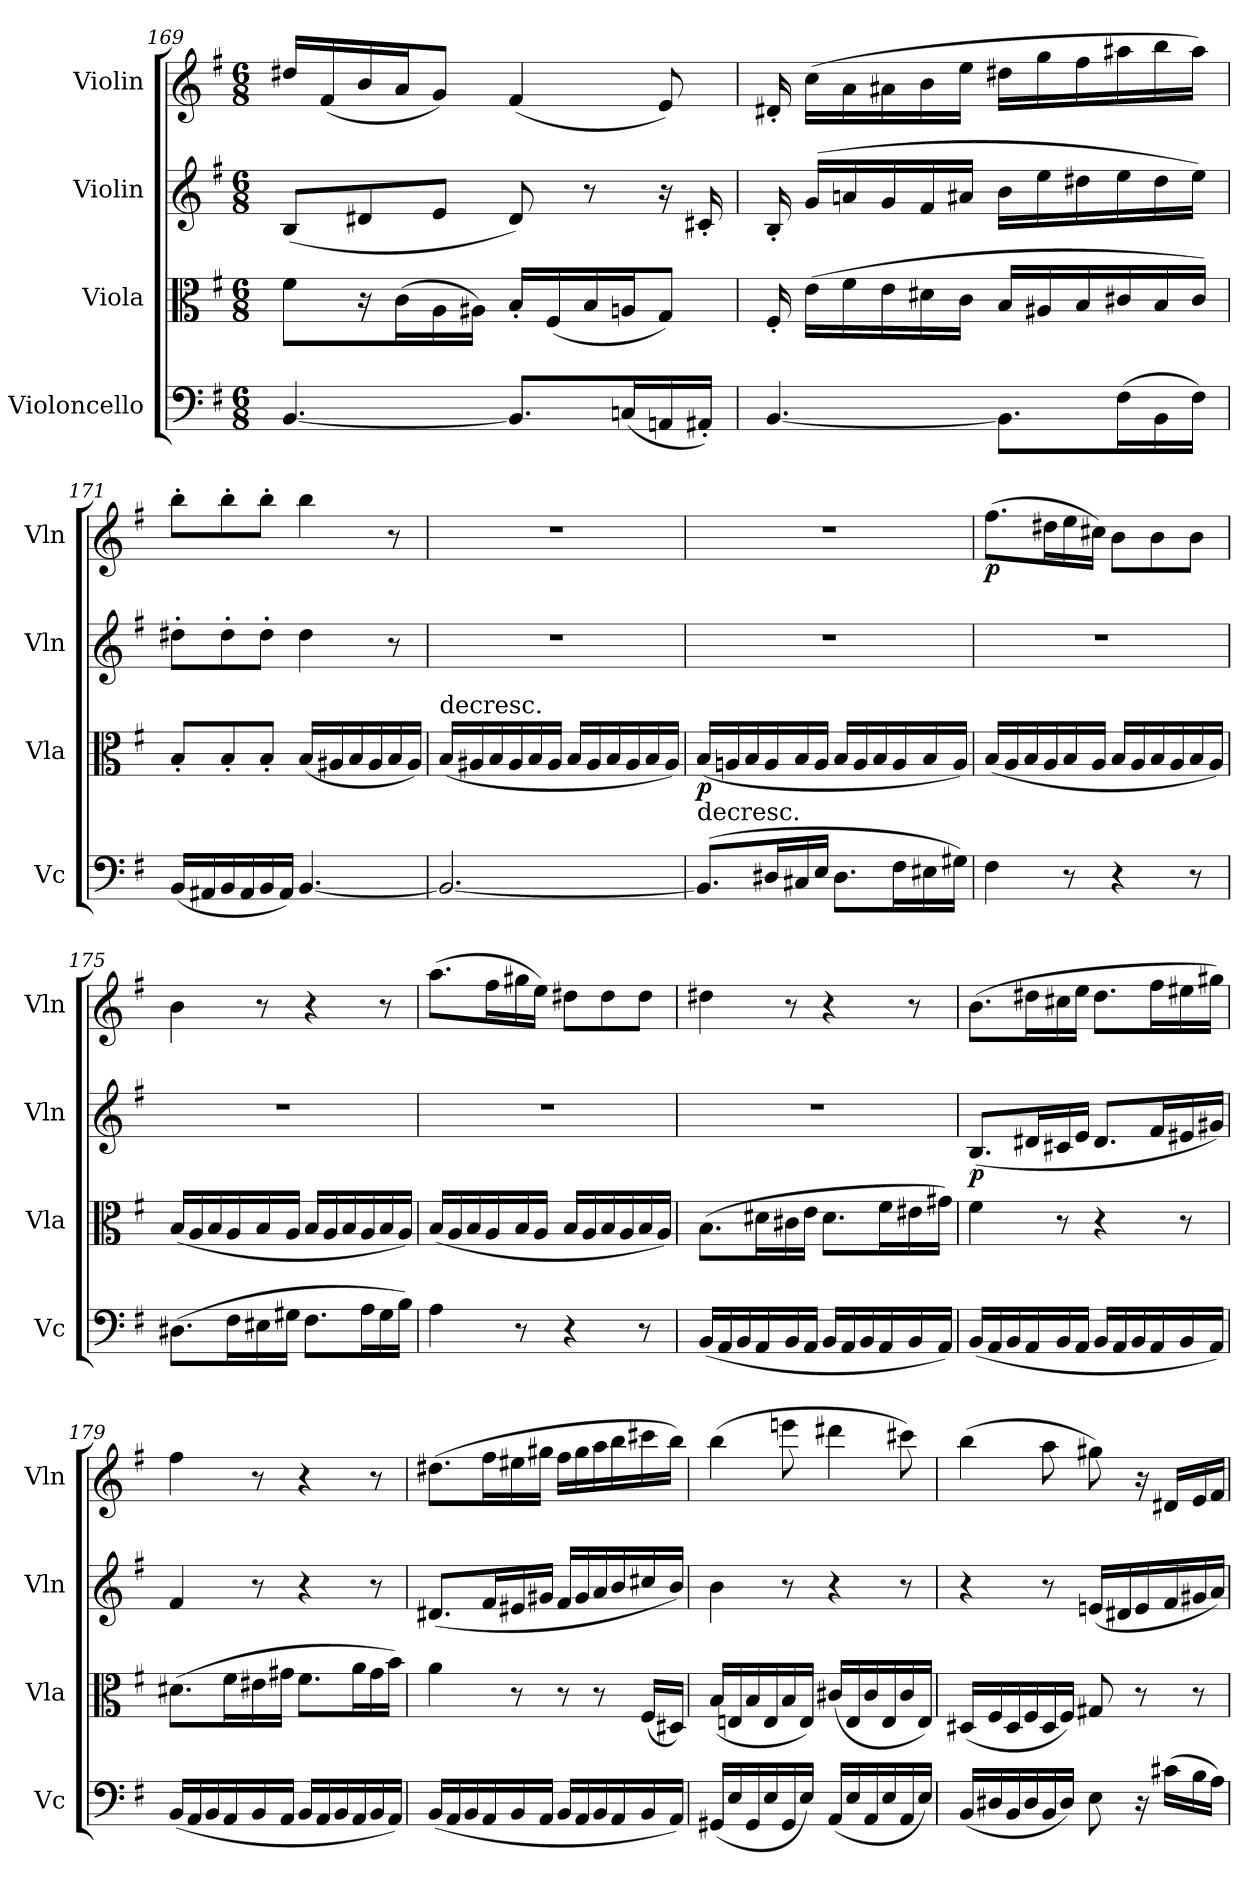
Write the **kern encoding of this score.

**kern	**kern	**dynam	**kern	**dynam	**kern	**dynam
*part4	*part3	*part3	*part2	*part2	*part1	*part1
*staff4	*staff3	*staff3	*staff2	*staff2	*staff1	*staff1
*I"Violoncello	*I"Viola	*	*I"Violin	*	*I"Violin	*
*I'Vc	*I'Vla	*	*I'Vln	*	*I'Vln	*
*clefF4	*clefC3	*	*clefG2	*	*clefG2	*
*k[f#]	*k[f#]	*	*k[f#]	*	*k[f#]	*
*e:	*e:	*	*e:	*	*e:	*
*M6/8	*M6/8	*	*M6/8	*	*M6/8	*
=169	=169	=169	=169	=169	=169	=169
[4.BB/	8f#\L	.	(8B/L	.	16dd#X/LL	.
.	.	.	.	.	(16f#/	.
.	16r	.	8d#X/	.	16b/	.
.	(16c\L	.	.	.	16a/J	.
.	16A\	.	8e/J	.	8g/J)	.
.	16A#X\JJ)	.	.	.	.	.
8.BB/L]	16B'/LL	.	8d#/)	.	(4f#/	.
.	(16F#/	.	.	.	.	.
.	16B/	.	8r	.	.	.
(16Cn/L	16An/J	.	.	.	.	.
16AAn/	8G/J)	.	16r	.	8e/)	.
16AA#X'/JJ)	.	.	16c#X'/	.	.	.
=170	=170	=170	=170	=170	=170	=170
[4.BB/	16F#'/	.	16B'/	.	16d#X'/	.
.	(16e\LL	.	(16g/LL	.	(16cc\LL	.
.	16f#\	.	16an/	.	16a\	.
.	16e\	.	16g/	.	16a#X\	.
.	16d#X\	.	16f#/	.	16b\	.
.	16c\JJ	.	16a#X/JJ	.	16ee\JJ	.
8.BB\L]	16B/LL	.	16b\LL	.	16dd#X\LL	.
.	16A#X/	.	16ee\	.	16gg\	.
.	16B/	.	16dd#X\	.	16ff#\	.
(16F#\L	16c#X/	.	16ee\	.	16aa#X\	.
16BB\	16B/	.	16dd#\	.	16bb\	.
16F#\JJ)	16c#/JJ)	.	16ee\JJ)	.	16aa#\JJ)	.
=171	=171	=171	=171	=171	=171	=171
(16BB/LL	8B'/L	.	8dd#X'\L	.	8bb'\L	.
16AA#X/	.	.	.	.	.	.
16BB/	8B'/	.	8dd#'\	.	8bb'\	.
16AA#/	.	.	.	.	.	.
16BB/	8B'/J	.	8dd#'\J	.	8bb'\J	.
16AA#/JJ)	.	.	.	.	.	.
[4.BB/	(16B/LL	.	4dd#\	.	4bb\	.
.	16A#X/	.	.	.	.	.
.	16B/	.	.	.	.	.
.	16A#/	.	.	.	.	.
.	16B/	.	8r	.	8r	.
.	16A#/JJ)	.	.	.	.	.
=172	=172	=172	=172	=172	=172	=172
!	!LO:TX:t=decresc.	!	!	!	!	!
2.BB/_	(16B/LL	.	2.r	.	2.r	.
.	16A#X/	.	.	.	.	.
.	16B/	.	.	.	.	.
.	16A#/	.	.	.	.	.
.	16B/	.	.	.	.	.
.	16A#/JJ	.	.	.	.	.
.	16B/LL	.	.	.	.	.
.	16A#/	.	.	.	.	.
.	16B/	.	.	.	.	.
.	16A#/	.	.	.	.	.
.	16B/	.	.	.	.	.
.	16A#/JJ)	.	.	.	.	.
=173	=173	=173	=173	=173	=173	=173
!LO:TX:t=decresc.	!	!	!	!	!	!
(8.BB/L]	(16B/LL	p	2.r	.	2.r	.
.	16An/	.	.	.	.	.
.	16B/	.	.	.	.	.
16D#X/L	16A/	.	.	.	.	.
16C#X/	16B/	.	.	.	.	.
16E/JJ	16A/JJ	.	.	.	.	.
8.D#\L	16B/LL	.	.	.	.	.
.	16A/	.	.	.	.	.
.	16B/	.	.	.	.	.
16F#\L	16A/	.	.	.	.	.
16E#X\	16B/	.	.	.	.	.
16G#X\JJ)	16A/JJ)	.	.	.	.	.
=174	=174	=174	=174	=174	=174	=174
4F#\	(16B/LL	.	2.r	.	(8.ff#\L	p
.	16A/	.	.	.	.	.
.	16B/	.	.	.	.	.
.	16A/	.	.	.	16dd#X\L	.
8r	16B/	.	.	.	16ee\	.
.	16A/JJ	.	.	.	16cc#X\JJ)	.
4r	16B/LL	.	.	.	8b\L	.
.	16A/	.	.	.	.	.
.	16B/	.	.	.	8b\	.
.	16A/	.	.	.	.	.
8r	16B/	.	.	.	8b\J	.
.	16A/JJ)	.	.	.	.	.
=175	=175	=175	=175	=175	=175	=175
(8.D#X\L	(16B/LL	.	2.r	.	4b\	.
.	16A/	.	.	.	.	.
.	16B/	.	.	.	.	.
16F#\L	16A/	.	.	.	.	.
16E#X\	16B/	.	.	.	8r	.
16G#X\JJ	16A/JJ	.	.	.	.	.
8.F#\L	16B/LL	.	.	.	4r	.
.	16A/	.	.	.	.	.
.	16B/	.	.	.	.	.
16A\L	16A/	.	.	.	.	.
16G#\	16B/	.	.	.	8r	.
16B\JJ)	16A/JJ)	.	.	.	.	.
=176	=176	=176	=176	=176	=176	=176
4A\	(16B/LL	.	2.r	.	(8.aa\L	.
.	16A/	.	.	.	.	.
.	16B/	.	.	.	.	.
.	16A/	.	.	.	16ff#\L	.
8r	16B/	.	.	.	16gg#X\	.
.	16A/JJ	.	.	.	16ee\JJ)	.
4r	16B/LL	.	.	.	8dd#X\L	.
.	16A/	.	.	.	.	.
.	16B/	.	.	.	8dd#\	.
.	16A/	.	.	.	.	.
8r	16B/	.	.	.	8dd#\J	.
.	16A/JJ)	.	.	.	.	.
=177	=177	=177	=177	=177	=177	=177
(16BB/LL	(8.B\L	.	2.r	.	4dd#X\	.
16AA/	.	.	.	.	.	.
16BB/	.	.	.	.	.	.
16AA/	16d#X\L	.	.	.	.	.
16BB/	16c#X\	.	.	.	8r	.
16AA/JJ	16e\JJ	.	.	.	.	.
16BB/LL	8.d#\L	.	.	.	4r	.
16AA/	.	.	.	.	.	.
16BB/	.	.	.	.	.	.
16AA/	16f#\L	.	.	.	.	.
16BB/	16e#X\	.	.	.	8r	.
16AA/JJ)	16g#X\JJ)	.	.	.	.	.
=178	=178	=178	=178	=178	=178	=178
(16BB/LL	4f#\	.	(8.B/L	p	(8.b\L	.
16AA/	.	.	.	.	.	.
16BB/	.	.	.	.	.	.
16AA/	.	.	16d#X/L	.	16dd#X\L	.
16BB/	8r	.	16c#X/	.	16cc#X\	.
16AA/JJ	.	.	16e/JJ	.	16ee\JJ	.
16BB/LL	4r	.	8.d#/L	.	8.dd#\L	.
16AA/	.	.	.	.	.	.
16BB/	.	.	.	.	.	.
16AA/	.	.	16f#/L	.	16ff#\L	.
16BB/	8r	.	16e#X/	.	16ee#X\	.
16AA/JJ)	.	.	16g#X/JJ)	.	16gg#X\JJ)	.
=179	=179	=179	=179	=179	=179	=179
(16BB/LL	(8.d#X\L	.	4f#/	.	4ff#\	.
16AA/	.	.	.	.	.	.
16BB/	.	.	.	.	.	.
16AA/	16f#\L	.	.	.	.	.
16BB/	16e#X\	.	8r	.	8r	.
16AA/JJ	16g#X\JJ	.	.	.	.	.
16BB/LL	8.f#\L	.	4r	.	4r	.
16AA/	.	.	.	.	.	.
16BB/	.	.	.	.	.	.
16AA/	16a\L	.	.	.	.	.
16BB/	16g#\	.	8r	.	8r	.
16AA/JJ)	16b\JJ)	.	.	.	.	.
=180	=180	=180	=180	=180	=180	=180
(16BB/LL	4a\	.	(8.d#X/L	.	(8.dd#X\L	.
16AA/	.	.	.	.	.	.
16BB/	.	.	.	.	.	.
16AA/	.	.	16f#/L	.	16ff#\L	.
16BB/	8r	.	16e#X/	.	16ee#X\	.
16AA/JJ	.	.	16g#X/JJ	.	16gg#X\JJ	.
16BB/LL	8r	.	16f#/LL	.	16ff#\LL	.
16AA/	.	.	16g#/	.	16gg#\	.
16BB/	8r	.	16a/	.	16aa\	.
16AA/	.	.	16b/	.	16bb\	.
16BB/	(16F#/LL	.	16cc#X/	.	16ccc#X\	.
16AA/JJ)	16D#X/JJ)	.	16b/JJ)	.	16bb\JJ)	.
=181	=181	=181	=181	=181	=181	=181
(16GG#X/LL	(16B/LL	.	4b\	.	(4bb\	.
16E/	16En/	.	.	.	.	.
16GG#/	16B/	.	.	.	.	.
16E/	16E/	.	.	.	.	.
16GG#/	16B/	.	8r	.	8eeen\	.
16E/JJ)	16E/JJ)	.	.	.	.	.
(16AA/LL	(16c#X/LL	.	4r	.	4ddd#X\	.
16E/	16E/	.	.	.	.	.
16AA/	16c#/	.	.	.	.	.
16E/	16E/	.	.	.	.	.
16AA/	16c#/	.	8r	.	8ccc#X\)	.
16E/JJ)	16E/JJ)	.	.	.	.	.
=182	=182	=182	=182	=182	=182	=182
(16BB/LL	(16D#X/LL	.	4r	.	(4bb\	.
16D#X/	16F#/	.	.	.	.	.
16BB/	16D#/	.	.	.	.	.
16D#/	16F#/	.	.	.	.	.
16BB/	16D#/	.	8r	.	8aa\	.
16D#/JJ)	16F#/JJ)	.	.	.	.	.
8E\	8G#X/	.	(16en/LL	.	8gg#X\)	.
.	.	.	16d#X/	.	.	.
16r	8r	.	16e/	.	16r	.
(16c#X\LL	.	.	16f#/	.	16d#X/LL	.
16B\	8r	.	16g#X/	.	16e/	.
16A\JJ)	.	.	16a/JJ)	.	16f#/JJ	.
=	=	=	=	=	=	=
*-	*-	*-	*-	*-	*-	*-
